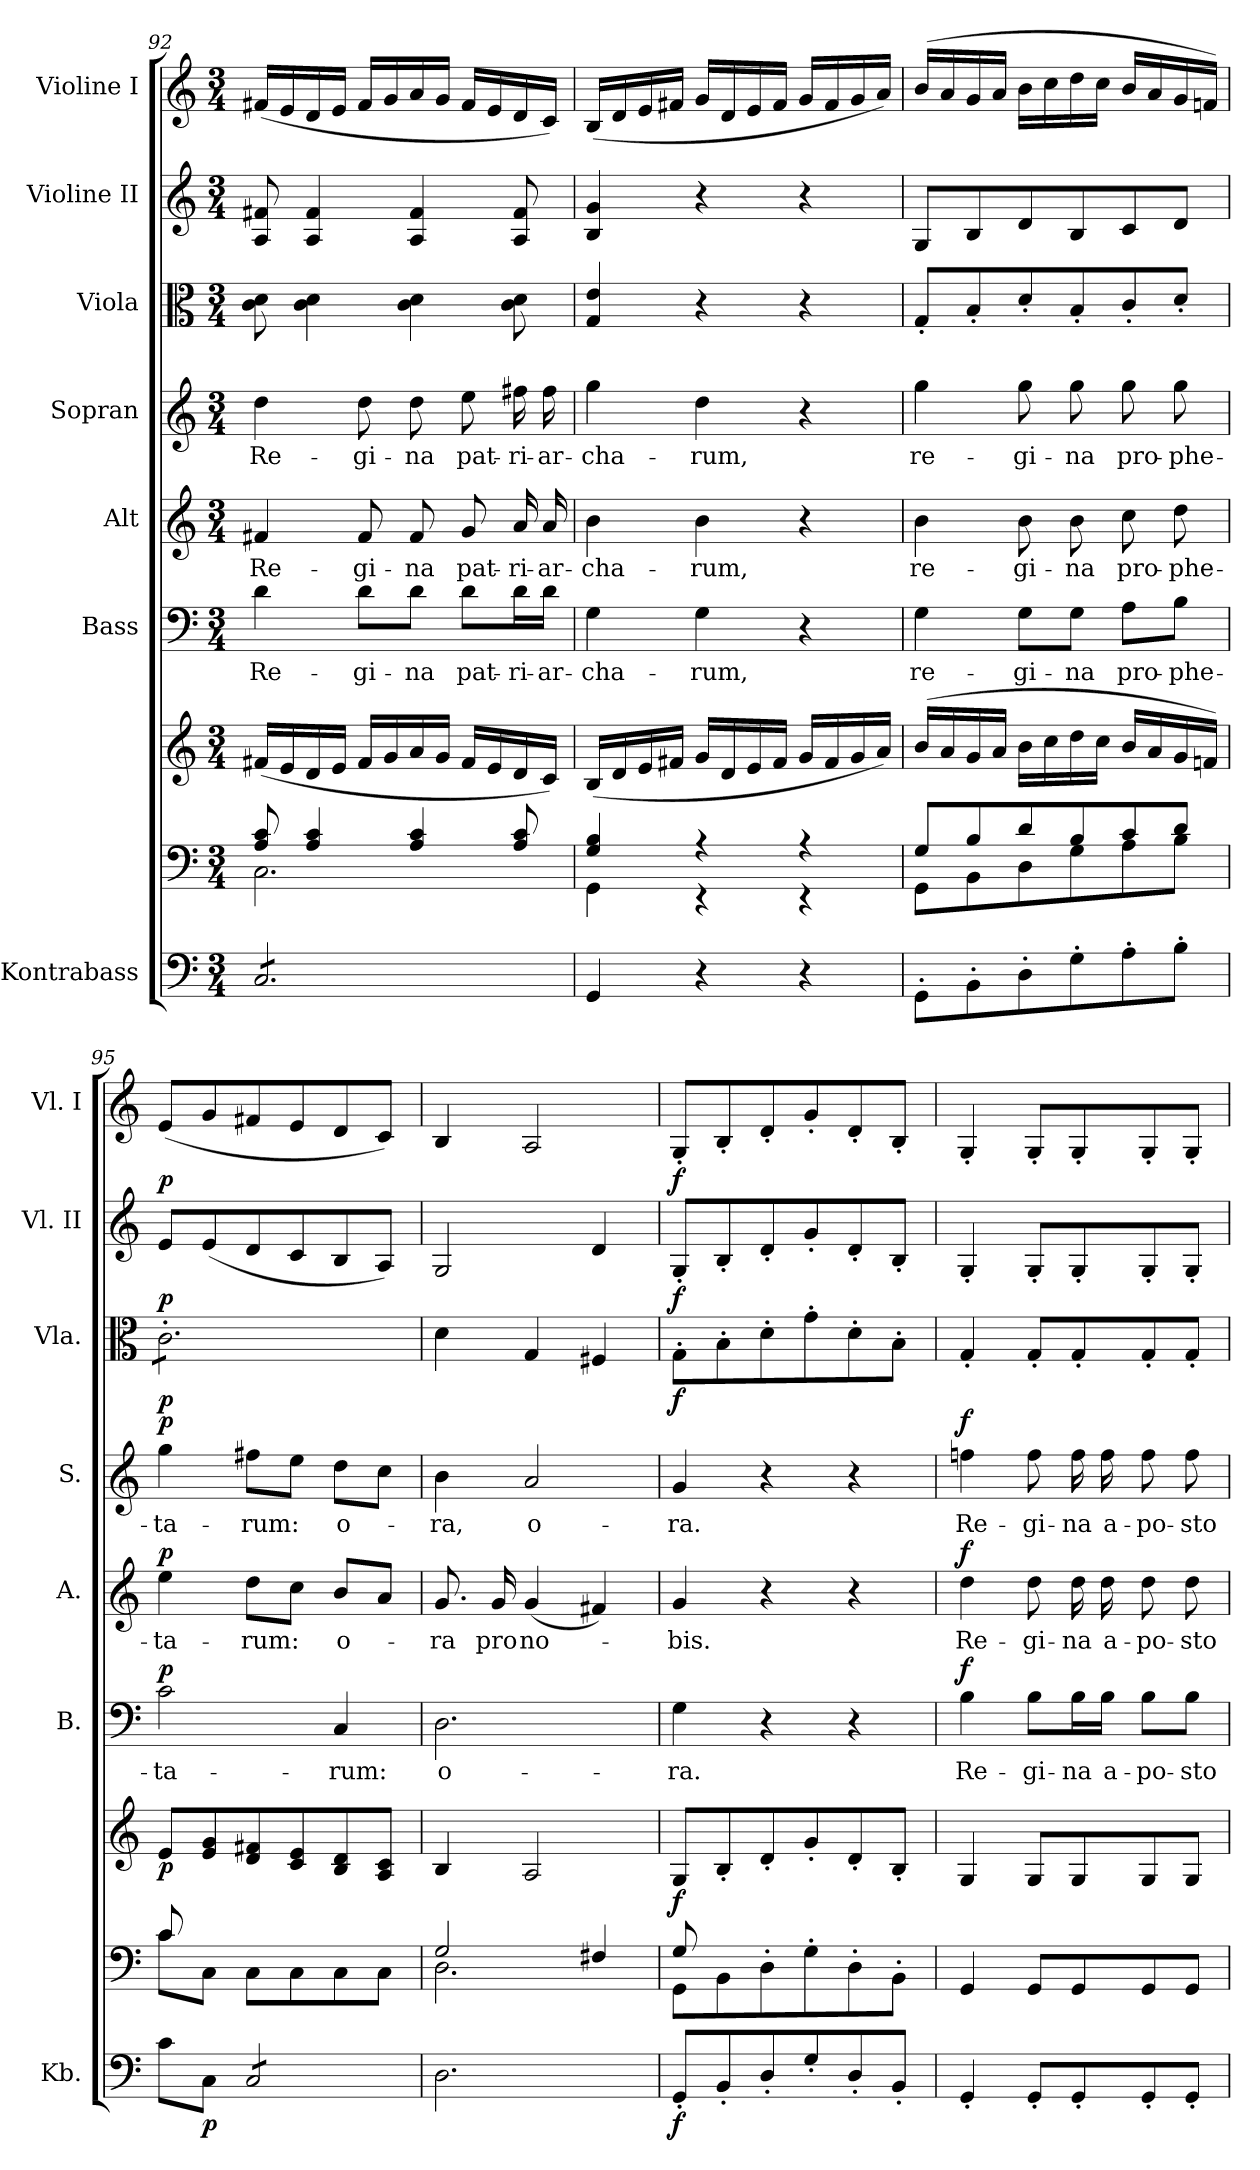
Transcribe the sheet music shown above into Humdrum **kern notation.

**kern	**dynam	**kern	**kern	**dynam	**kern	**text	**dynam	**kern	**text	**dynam	**kern	**text	**dynam	**kern	**dynam	**kern	**dynam	**kern	**dynam
*part8	*part8	*part7	*part7	*part7	*part6	*part6	*part6	*part5	*part5	*part5	*part4	*part4	*part4	*part3	*part3	*part2	*part2	*part1	*part1
*staff9	*staff9	*staff8	*staff7	*staff7/8	*staff6	*staff6	*staff6	*staff5	*staff5	*staff5	*staff4	*staff4	*staff4	*staff3	*staff3	*staff2	*staff2	*staff1	*staff1
*I"Kontrabass	*	*	*	*	*I"Bass	*	*	*I"Alt	*	*	*I"Sopran	*	*	*I"Viola	*	*I"Violine II	*	*I"Violine I	*
*I'Kb.	*	*	*	*	*I'B.	*	*	*I'A.	*	*	*I'S.	*	*	*I'Vla.	*	*I'Vl. II	*	*I'Vl. I	*
*clefF4	*	*clefF4	*clefG2	*	*clefF4	*	*	*clefG2	*	*	*clefG2	*	*	*clefC3	*	*clefG2	*	*clefG2	*
*ITrd7c12	*	*	*	*	*	*	*	*	*	*	*	*	*	*	*	*	*	*	*
*k[]	*	*k[]	*k[]	*	*k[]	*	*	*k[]	*	*	*k[]	*	*	*k[]	*	*k[]	*	*k[]	*
*C:	*	*C:	*C:	*	*C:	*	*	*C:	*	*	*C:	*	*	*C:	*	*C:	*	*C:	*
*M3/4	*	*M3/4	*M3/4	*	*M3/4	*	*	*M3/4	*	*	*M3/4	*	*	*M3/4	*	*M3/4	*	*M3/4	*
=92	=92	=92	=92	=92	=92	=92	=92	=92	=92	=92	=92	=92	=92	=92	=92	=92	=92	=92	=92
*	*	*^	*	*	*	*	*	*	*	*	*	*	*	*	*	*	*	*	*
!	!	!	!	!	!	!	!LO:LY:b	!	!	!LO:LY:b	!	!	!LO:LY:b	!	!	!	!	!	!	!
*tremolo	*	*	*	*	*	*	*	*	*	*	*	*	*	*	*	*	*	*	*	*
8CC/L	.	8A/ 8c/	2.C\	(<16f#X/LL	.	4d\	Re-	.	4f#X/	Re-	.	4dd\	Re-	.	8c\ 8d\	.	8A/ 8f#X/	.	(<16f#X/LL	.
.	.	.	.	16e/	.	.	.	.	.	.	.	.	.	.	.	.	.	.	16e/	.
8CC/	.	4A/ 4c/	.	16d/	.	.	.	.	.	.	.	.	.	.	4c\ 4d\	.	4A/ 4f#/	.	16d/	.
.	.	.	.	16e/JJ	.	.	.	.	.	.	.	.	.	.	.	.	.	.	16e/JJ	.
!	!	!	!	!	!	!	!LO:LY:b	!	!	!LO:LY:b	!	!	!LO:LY:b	!	!	!	!	!	!	!
8CC/	.	.	.	16f#/LL	.	8d\L	-gi-	.	8f#/	-gi-	.	8dd\	-gi-	.	.	.	.	.	16f#/LL	.
.	.	.	.	16g/	.	.	.	.	.	.	.	.	.	.	.	.	.	.	16g/	.
!	!	!	!	!	!	!	!LO:LY:b	!	!	!LO:LY:b	!	!	!LO:LY:b	!	!	!	!	!	!	!
8CC/	.	4A/ 4c/	.	16a/	.	8d\J	-na	.	8f#/	-na	.	8dd\	-na	.	4c\ 4d\	.	4A/ 4f#/	.	16a/	.
.	.	.	.	16g/JJ	.	.	.	.	.	.	.	.	.	.	.	.	.	.	16g/JJ	.
!	!	!	!	!	!	!	!LO:LY:b	!	!	!LO:LY:b	!	!	!LO:LY:b	!	!	!	!	!	!	!
8CC/	.	.	.	16f#/LL	.	8d\L	pat-	.	8g/	pat-	.	8ee\	pat-	.	.	.	.	.	16f#/LL	.
.	.	.	.	16e/	.	.	.	.	.	.	.	.	.	.	.	.	.	.	16e/	.
!	!	!	!	!	!	!	!LO:LY:b	!	!	!LO:LY:b	!	!	!LO:LY:b	!	!	!	!	!	!	!
8CC/J	.	8A/ 8c/	.	16d/	.	16d\L	-ri-	.	16a/	-ri-	.	16ff#X\	-ri-	.	8c\ 8d\	.	8A/ 8f#/	.	16d/	.
*Xtremolo	*	*	*	*	*	*	*	*	*	*	*	*	*	*	*	*	*	*	*	*
!	!	!	!	!	!	!	!LO:LY:b	!	!	!LO:LY:b	!	!	!LO:LY:b	!	!	!	!	!	!	!
.	.	.	.	16c/JJ)	.	16d\JJ	-ar-	.	16a/	-ar-	.	16ff#\	-ar-	.	.	.	.	.	16c/JJ)	.
=93	=93	=93	=93	=93	=93	=93	=93	=93	=93	=93	=93	=93	=93	=93	=93	=93	=93	=93	=93	=93
!	!	!	!	!	!	!	!LO:LY:b	!	!	!LO:LY:b	!	!	!LO:LY:b	!	!	!	!	!	!	!
4GGG/	.	4G/ 4B/	4GG\	(<16B/LL	.	4G\	-cha-	.	4b\	-cha-	.	4gg\	-cha-	.	4G/ 4e/	.	4B/ 4g/	.	(<16B/LL	.
.	.	.	.	16d/	.	.	.	.	.	.	.	.	.	.	.	.	.	.	16d/	.
.	.	.	.	16e/	.	.	.	.	.	.	.	.	.	.	.	.	.	.	16e/	.
.	.	.	.	16f#X/JJ	.	.	.	.	.	.	.	.	.	.	.	.	.	.	16f#X/JJ	.
!	!	!	!	!	!	!	!LO:LY:b	!	!	!LO:LY:b	!	!	!LO:LY:b	!	!	!	!	!	!	!
4r	.	4r	4r	16g/LL	.	4G\	-rum,	.	4b\	-rum,	.	4dd\	-rum,	.	4r	.	4r	.	16g/LL	.
.	.	.	.	16d/	.	.	.	.	.	.	.	.	.	.	.	.	.	.	16d/	.
.	.	.	.	16e/	.	.	.	.	.	.	.	.	.	.	.	.	.	.	16e/	.
.	.	.	.	16f#/JJ	.	.	.	.	.	.	.	.	.	.	.	.	.	.	16f#/JJ	.
4r	.	4r	4r	16g/LL	.	4r	.	.	4r	.	.	4r	.	.	4r	.	4r	.	16g/LL	.
.	.	.	.	16f#/	.	.	.	.	.	.	.	.	.	.	.	.	.	.	16f#/	.
.	.	.	.	16g/	.	.	.	.	.	.	.	.	.	.	.	.	.	.	16g/	.
.	.	.	.	16a/JJ)	.	.	.	.	.	.	.	.	.	.	.	.	.	.	16a/JJ)	.
=94	=94	=94	=94	=94	=94	=94	=94	=94	=94	=94	=94	=94	=94	=94	=94	=94	=94	=94	=94	=94
!	!	!	!	!	!	!	!LO:LY:b	!	!	!LO:LY:b	!	!	!LO:LY:b	!	!	!	!	!	!	!
8GGG'>\L	.	8G/L	8GG\L	(>16b/LL	.	4G\	re-	.	4b\	re-	.	4gg\	re-	.	8G'</L	.	8G/L	.	(>16b/LL	.
.	.	.	.	16a/	.	.	.	.	.	.	.	.	.	.	.	.	.	.	16a/	.
8BBB'>\	.	8B/	8BB\	16g/	.	.	.	.	.	.	.	.	.	.	8B'</	.	8B/	.	16g/	.
.	.	.	.	16a/JJ	.	.	.	.	.	.	.	.	.	.	.	.	.	.	16a/JJ	.
!	!	!	!	!	!	!	!LO:LY:b	!	!	!LO:LY:b	!	!	!LO:LY:b	!	!	!	!	!	!	!
8DD'>\	.	8d/	8D\	16b\LL	.	8G\L	-gi-	.	8b\	-gi-	.	8gg\	-gi-	.	8d'</	.	8d/	.	16b\LL	.
.	.	.	.	16cc\	.	.	.	.	.	.	.	.	.	.	.	.	.	.	16cc\	.
!	!	!	!	!	!	!	!LO:LY:b	!	!	!LO:LY:b	!	!	!LO:LY:b	!	!	!	!	!	!	!
8GG'>\	.	8B/	8G\	16dd\	.	8G\J	-na	.	8b\	-na	.	8gg\	-na	.	8B'</	.	8B/	.	16dd\	.
.	.	.	.	16cc\JJ	.	.	.	.	.	.	.	.	.	.	.	.	.	.	16cc\JJ	.
!	!	!	!	!	!	!	!LO:LY:b	!	!	!LO:LY:b	!	!	!LO:LY:b	!	!	!	!	!	!	!
8AA'>\	.	8c/	8A\	16b/LL	.	8A\L	pro-	.	8cc\	pro-	.	8gg\	pro-	.	8c'</	.	8c/	.	16b/LL	.
.	.	.	.	16a/	.	.	.	.	.	.	.	.	.	.	.	.	.	.	16a/	.
!	!	!	!	!	!	!	!LO:LY:b	!	!	!LO:LY:b	!	!	!LO:LY:b	!	!	!	!	!	!	!
8BB'>\J	.	8d/J	8B\J	16g/	.	8B\J	-phe-	.	8dd\	-phe-	.	8gg\	-phe-	.	8d'</J	.	8d/J	.	16g/	.
.	.	.	.	16fn/JJ)	.	.	.	.	.	.	.	.	.	.	.	.	.	.	16fn/JJ)	.
!!LO:PB:g=z
=95	=95	=95	=95	=95	=95	=95	=95	=95	=95	=95	=95	=95	=95	=95	=95	=95	=95	=95	=95	=95
!	!	!	!	!	!LO:DY:b	!	!LO:LY:b	!LO:DY:a	!	!LO:LY:b	!LO:DY:a	!	!LO:LY:b	!LO:DY:a	!	!LO:DY:b	!	!LO:DY:b	!	!LO:DY:b
*	*	*	*	*	*	*	*	*	*	*	*	*	*	*	*tremolo	*	*	*	*	*
8C\L	.	8c/	8c\L	8e/L	p	2c\	-ta-	p	4ee\	-ta-	p	4gg\	-ta-	p	8c'>\L	p	8e/L	p	(<8e/L	p
!	!LO:DY:b	!	!	!	!	!	!	!	!	!	!	!	!	!	!	!	!	!	!	!
8CC\J	p	8ryy	8C\J	8e/ 8g/	.	.	.	.	.	.	.	.	.	.	8c'>\	.	(<8e/	.	8g/	.
!	!	!	!	!	!	!	!	!	!	!LO:LY:b	!	!	!LO:LY:b	!	!	!	!	!	!	!
*tremolo	*	*	*	*	*	*	*	*	*	*	*	*	*	*	*	*	*	*	*	*
8CC/L	.	2ryy	8C\L	8d/ 8f#X/	.	.	.	.	8dd\L	-rum:	.	8ff#X\L	-rum:	.	8c'>\	.	8d/	.	8f#X/	.
8CC/	.	.	8C\	8c/ 8e/	.	.	.	.	8cc\J	.	.	8ee\J	.	.	8c'>\	.	8c/	.	8e/	.
!	!	!	!	!	!	!	!LO:LY:b	!	!	!LO:LY:b	!	!	!LO:LY:b	!	!	!	!	!	!	!
8CC/	.	.	8C\	8B/ 8d/	.	4C/	-rum:	.	8b/L	o-	.	8dd\L	o-	.	8c'>\	.	8B/	.	8d/	.
8CC/J	.	.	8C\J	8A/ 8c/J	.	.	.	.	8a/J	.	.	8cc\J	.	.	8c'>\J	.	8A/J)	.	8c/J)	.
*	*	*	*	*	*	*	*	*	*	*	*	*	*	*	*Xtremolo	*	*	*	*	*
*Xtremolo	*	*	*	*	*	*	*	*	*	*	*	*	*	*	*	*	*	*	*	*
=96	=96	=96	=96	=96	=96	=96	=96	=96	=96	=96	=96	=96	=96	=96	=96	=96	=96	=96	=96	=96
!	!	!	!	!	!	!	!LO:LY:b	!	!	!LO:LY:b	!	!	!LO:LY:b	!	!	!	!	!	!	!
2.DD\	.	2G/	2.D\	4B/	.	2.D\	o-	.	8.g/	-ra	.	4b\	-ra,	.	4d\	.	2G/	.	4B/	.
!	!	!	!	!	!	!	!	!	!	!LO:LY:b	!	!	!	!	!	!	!	!	!	!
.	.	.	.	.	.	.	.	.	16g/	pro	.	.	.	.	.	.	.	.	.	.
!	!	!	!	!	!	!	!	!	!	!LO:LY:b	!	!	!LO:LY:b	!	!	!	!	!	!	!
.	.	.	.	2A/	.	.	.	.	(<4g/	no-	.	2a/	o-	.	4G/	.	.	.	2A/	.
.	.	4F#X/	.	.	.	.	.	.	4f#X/)	.	.	.	.	.	4F#X/	.	4d/	.	.	.
=97	=97	=97	=97	=97	=97	=97	=97	=97	=97	=97	=97	=97	=97	=97	=97	=97	=97	=97	=97	=97
!	!LO:DY:b	!	!	!	!LO:DY:b	!	!LO:LY:b	!	!	!LO:LY:b	!	!	!LO:LY:b	!	!	!LO:DY:b	!	!LO:DY:b	!	!LO:DY:b
8GGG'</L	f	8G/	8GG\L	8G/L	f	4G\	-ra.	.	4g/	-bis.	.	4g/	-ra.	.	8G'>\L	f	8G'</L	f	8G'</L	f
8BBB'</	.	8ryy	8BB\	8B'</	.	.	.	.	.	.	.	.	.	.	8B'>\	.	8B'</	.	8B'</	.
8DD'</	.	2ryy	8D'>\	8d'</	.	4r	.	.	4r	.	.	4r	.	.	8d'>\	.	8d'</	.	8d'</	.
8GG'</	.	.	8G'>\	8g'</	.	.	.	.	.	.	.	.	.	.	8g'>\	.	8g'</	.	8g'</	.
8DD'</	.	.	8D'>\	8d'</	.	4r	.	.	4r	.	.	4r	.	.	8d'>\	.	8d'</	.	8d'</	.
8BBB'</J	.	.	8BB'>\J	8B'</J	.	.	.	.	.	.	.	.	.	.	8B'>\J	.	8B'</J	.	8B'</J	.
=98	=98	=98	=98	=98	=98	=98	=98	=98	=98	=98	=98	=98	=98	=98	=98	=98	=98	=98	=98	=98
!	!	!	!	!	!	!	!LO:LY:b	!LO:DY:a	!	!LO:LY:b	!LO:DY:a	!	!LO:LY:b	!LO:DY:a	!	!	!	!	!	!
*	*	*v	*v	*	*	*	*	*	*	*	*	*	*	*	*	*	*	*	*	*
4GGG'</	.	4GG/	4G/	.	4B\	Re-	f	4dd\	Re-	f	4ffn\	Re-	f	4G'</	.	4G'</	.	4G'</	.
!	!	!	!	!	!	!LO:LY:b	!	!	!LO:LY:b	!	!	!LO:LY:b	!	!	!	!	!	!	!
8GGG'</L	.	8GG/L	8G/L	.	8B\L	-gi-	.	8dd\	-gi-	.	8ff\	-gi-	.	8G'</L	.	8G'</L	.	8G'</L	.
!	!	!	!	!	!	!LO:LY:b	!	!	!LO:LY:b	!	!	!LO:LY:b	!	!	!	!	!	!	!
8GGG'</	.	8GG/	8G/	.	16B\L	-na	.	16dd\	-na	.	16ff\	-na	.	8G'</	.	8G'</	.	8G'</	.
!	!	!	!	!	!	!LO:LY:b	!	!	!LO:LY:b	!	!	!LO:LY:b	!	!	!	!	!	!	!
.	.	.	.	.	16B\JJ	a-	.	16dd\	a-	.	16ff\	a-	.	.	.	.	.	.	.
!	!	!	!	!	!	!LO:LY:b	!	!	!LO:LY:b	!	!	!LO:LY:b	!	!	!	!	!	!	!
8GGG'</	.	8GG/	8G/	.	8B\L	-po-	.	8dd\	-po-	.	8ff\	-po-	.	8G'</	.	8G'</	.	8G'</	.
!	!	!	!	!	!	!LO:LY:b	!	!	!LO:LY:b	!	!	!LO:LY:b	!	!	!	!	!	!	!
8GGG'</J	.	8GG/J	8G/J	.	8B\J	-sto-	.	8dd\	-sto-	.	8ff\	-sto-	.	8G'</J	.	8G'</J	.	8G'</J	.
=	=	=	=	=	=	=	=	=	=	=	=	=	=	=	=	=	=	=	=
*-	*-	*-	*-	*-	*-	*-	*-	*-	*-	*-	*-	*-	*-	*-	*-	*-	*-	*-	*-
